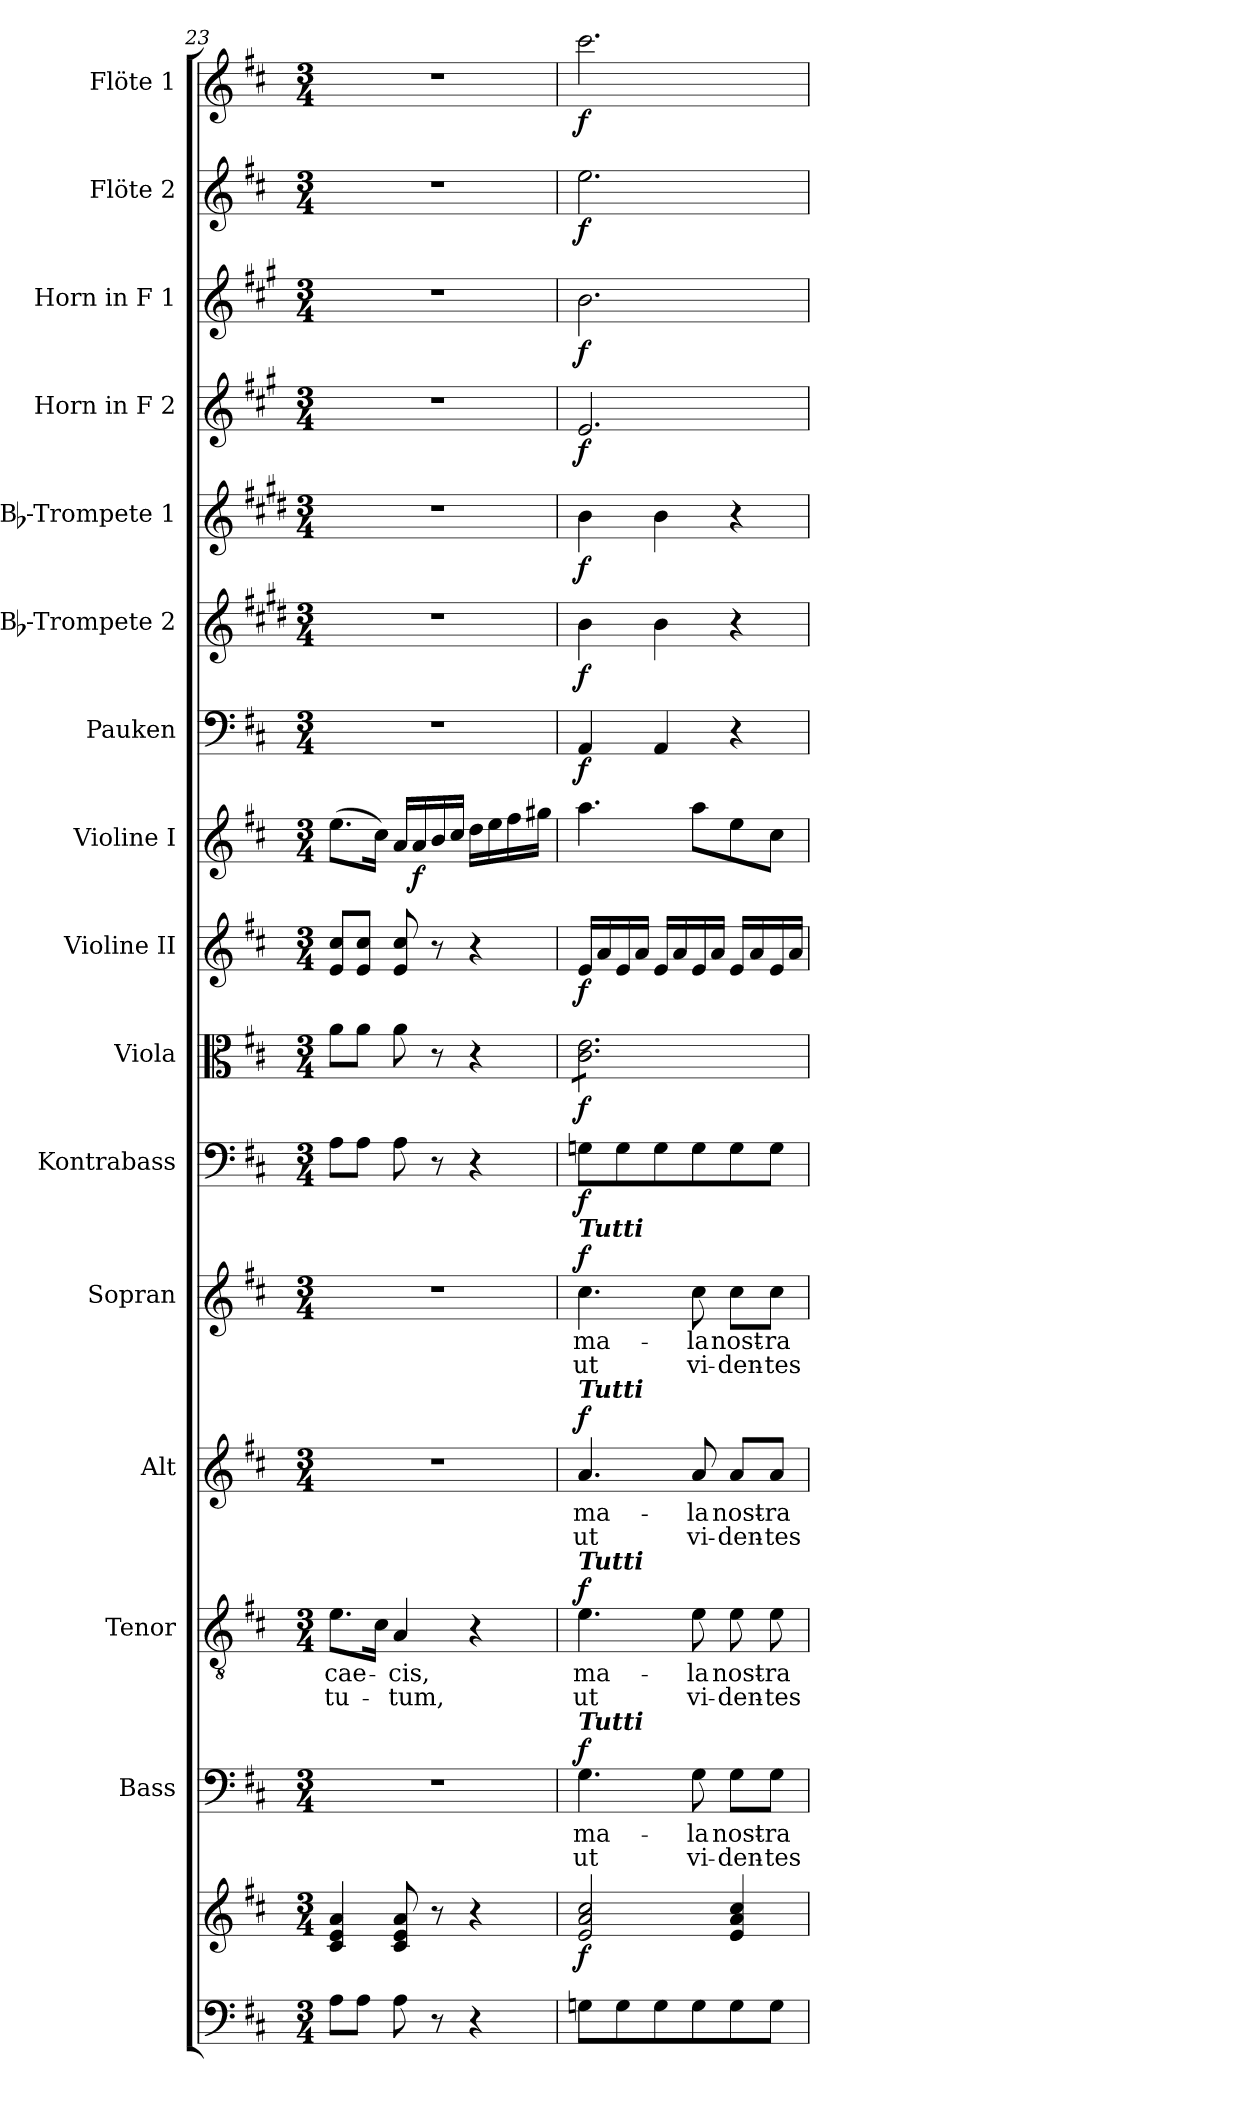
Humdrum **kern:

**kern	**kern	**dynam	**kern	**text	**text	**dynam	**kern	**text	**text	**dynam	**kern	**text	**text	**dynam	**kern	**text	**text	**dynam	**kern	**dynam	**kern	**dynam	**kern	**dynam	**kern	**dynam	**kern	**dynam	**kern	**dynam	**kern	**dynam	**kern	**dynam	**kern	**dynam	**kern	**dynam	**kern	**dynam
*part16	*part16	*part16	*part15	*part15	*part15	*part15	*part14	*part14	*part14	*part14	*part13	*part13	*part13	*part13	*part12	*part12	*part12	*part12	*part11	*part11	*part10	*part10	*part9	*part9	*part8	*part8	*part7	*part7	*part6	*part6	*part5	*part5	*part4	*part4	*part3	*part3	*part2	*part2	*part1	*part1
*staff17	*staff16	*staff16/17	*staff15	*staff15	*staff15	*staff15	*staff14	*staff14	*staff14	*staff14	*staff13	*staff13	*staff13	*staff13	*staff12	*staff12	*staff12	*staff12	*staff11	*staff11	*staff10	*staff10	*staff9	*staff9	*staff8	*staff8	*staff7	*staff7	*staff6	*staff6	*staff5	*staff5	*staff4	*staff4	*staff3	*staff3	*staff2	*staff2	*staff1	*staff1
*	*	*	*I"Bass	*	*	*	*I"Tenor	*	*	*	*I"Alt	*	*	*	*I"Sopran	*	*	*	*I"Kontrabass	*	*I"Viola	*	*I"Violine II	*	*I"Violine I	*	*I"Pauken	*	*I"Bb-Trompete 2	*	*I"Bb-Trompete 1	*	*I"Horn in F 2	*	*I"Horn in F 1	*	*I"Flöte 2	*	*I"Flöte 1	*
*	*	*	*I'B.	*	*	*	*I'T.	*	*	*	*I'A.	*	*	*	*I'S.	*	*	*	*I'Kb.	*	*I'Vla.	*	*I'Vl. II	*	*I'Vl. I	*	*I'Pk.	*	*I'Bb Trp. 2	*	*I'Bb Trp. 1	*	*	*	*	*	*I'Fl. 2	*	*I'Fl. 1	*
*clefF4	*clefG2	*	*clefF4	*	*	*	*clefGv2	*	*	*	*clefG2	*	*	*	*clefG2	*	*	*	*clefF4	*	*clefC3	*	*clefG2	*	*clefG2	*	*clefF4	*	*clefG2	*	*clefG2	*	*clefG2	*	*clefG2	*	*clefG2	*	*clefG2	*
*	*	*	*	*	*	*	*	*	*	*	*	*	*	*	*	*	*	*	*ITrd7c12	*	*	*	*	*	*	*	*	*	*ITrd1c2	*	*ITrd1c2	*	*ITrd4c7	*	*ITrd4c7	*	*	*	*	*
*k[f#c#]	*k[f#c#]	*	*k[f#c#]	*	*	*	*k[f#c#]	*	*	*	*k[f#c#]	*	*	*	*k[f#c#]	*	*	*	*k[f#c#]	*	*k[f#c#]	*	*k[f#c#]	*	*k[f#c#]	*	*k[f#c#]	*	*k[f#c#]	*	*k[f#c#]	*	*k[f#c#]	*	*k[f#c#]	*	*k[f#c#]	*	*k[f#c#]	*
*D:	*D:	*	*D:	*	*	*	*D:	*	*	*	*D:	*	*	*	*D:	*	*	*	*D:	*	*D:	*	*D:	*	*D:	*	*D:	*	*D:	*	*D:	*	*D:	*	*D:	*	*D:	*	*D:	*
*M3/4	*M3/4	*	*M3/4	*	*	*	*M3/4	*	*	*	*M3/4	*	*	*	*M3/4	*	*	*	*M3/4	*	*M3/4	*	*M3/4	*	*M3/4	*	*M3/4	*	*M3/4	*	*M3/4	*	*M3/4	*	*M3/4	*	*M3/4	*	*M3/4	*
=23	=23	=23	=23	=23	=23	=23	=23	=23	=23	=23	=23	=23	=23	=23	=23	=23	=23	=23	=23	=23	=23	=23	=23	=23	=23	=23	=23	=23	=23	=23	=23	=23	=23	=23	=23	=23	=23	=23	=23	=23
!	!	!	!	!	!	!	!	!LO:LY:b	!LO:LY:b	!	!	!	!	!	!	!	!	!	!	!	!	!	!	!	!	!	!	!	!	!	!	!	!	!	!	!	!	!	!	!
8A\L	4c#/ 4e/ 4a/	.	2.r	.	.	.	8.e\L	cae-	tu-	.	2.r	.	.	.	2.r	.	.	.	8AA\L	.	8a\L	.	8e/ 8cc#/L	.	(>8.ee\L	.	2.r	.	2.r	.	2.r	.	2.r	.	2.r	.	2.r	.	2.r	.
8A\J	.	.	.	.	.	.	.	.	.	.	.	.	.	.	.	.	.	.	8AA\J	.	8a\J	.	8e/ 8cc#/J	.	.	.	.	.	.	.	.	.	.	.	.	.	.	.	.	.
.	.	.	.	.	.	.	16c#\Jk	.	.	.	.	.	.	.	.	.	.	.	.	.	.	.	.	.	16cc#\Jk)	.	.	.	.	.	.	.	.	.	.	.	.	.	.	.
!	!	!	!	!	!	!	!	!LO:LY:b	!LO:LY:b	!	!	!	!	!	!	!	!	!	!	!	!	!	!	!	!	!	!	!	!	!	!	!	!	!	!	!	!	!	!	!
8A\	8c#/ 8e/ 8a/	.	.	.	.	.	4A/	-cis,	-tum,	.	.	.	.	.	.	.	.	.	8AA\	.	8a\	.	8e/ 8cc#/	.	16a/LL	.	.	.	.	.	.	.	.	.	.	.	.	.	.	.
!	!	!	!	!	!	!	!	!	!	!	!	!	!	!	!	!	!	!	!	!	!	!	!	!	!	!LO:DY:b	!	!	!	!	!	!	!	!	!	!	!	!	!	!
.	.	.	.	.	.	.	.	.	.	.	.	.	.	.	.	.	.	.	.	.	.	.	.	.	16a/	f	.	.	.	.	.	.	.	.	.	.	.	.	.	.
8r	8r	.	.	.	.	.	.	.	.	.	.	.	.	.	.	.	.	.	8r	.	8r	.	8r	.	16b/	.	.	.	.	.	.	.	.	.	.	.	.	.	.	.
.	.	.	.	.	.	.	.	.	.	.	.	.	.	.	.	.	.	.	.	.	.	.	.	.	16cc#/JJ	.	.	.	.	.	.	.	.	.	.	.	.	.	.	.
4r	4r	.	.	.	.	.	4r	.	.	.	.	.	.	.	.	.	.	.	4r	.	4r	.	4r	.	16dd\LL	.	.	.	.	.	.	.	.	.	.	.	.	.	.	.
.	.	.	.	.	.	.	.	.	.	.	.	.	.	.	.	.	.	.	.	.	.	.	.	.	16ee\	.	.	.	.	.	.	.	.	.	.	.	.	.	.	.
.	.	.	.	.	.	.	.	.	.	.	.	.	.	.	.	.	.	.	.	.	.	.	.	.	16ff#\	.	.	.	.	.	.	.	.	.	.	.	.	.	.	.
.	.	.	.	.	.	.	.	.	.	.	.	.	.	.	.	.	.	.	.	.	.	.	.	.	16gg#X\JJ	.	.	.	.	.	.	.	.	.	.	.	.	.	.	.
=24	=24	=24	=24	=24	=24	=24	=24	=24	=24	=24	=24	=24	=24	=24	=24	=24	=24	=24	=24	=24	=24	=24	=24	=24	=24	=24	=24	=24	=24	=24	=24	=24	=24	=24	=24	=24	=24	=24	=24	=24
!	!	!	!	!	!	!	!	!	!	!	!	!	!	!	!LO:TX:a:Bi:t=Tutti	!	!	!	!	!	!	!	!	!	!	!	!	!	!	!	!	!	!	!	!	!	!	!	!	!
!	!	!	!	!	!	!	!	!	!	!	!LO:TX:a:Bi:t=Tutti	!	!	!	!	!	!	!	!	!	!	!	!	!	!	!	!	!	!	!	!	!	!	!	!	!	!	!	!	!
!	!	!	!	!	!	!	!LO:TX:a:Bi:t=Tutti	!	!	!	!	!	!	!	!	!	!	!	!	!	!	!	!	!	!	!	!	!	!	!	!	!	!	!	!	!	!	!	!	!
!	!	!	!LO:TX:a:Bi:t=Tutti	!	!	!	!	!	!	!	!	!	!	!	!	!	!	!	!	!	!	!	!	!	!	!	!	!	!	!	!	!	!	!	!	!	!	!	!	!
!	!	!LO:DY:b	!	!LO:LY:b	!LO:LY:b	!LO:DY:a	!	!LO:LY:b	!LO:LY:b	!LO:DY:a	!	!LO:LY:b	!LO:LY:b	!LO:DY:a	!	!LO:LY:b	!LO:LY:b	!LO:DY:a	!	!LO:DY:b	!	!LO:DY:b	!	!LO:DY:b	!	!	!	!LO:DY:b	!	!LO:DY:b	!	!LO:DY:b	!	!LO:DY:b	!	!LO:DY:b	!	!LO:DY:b	!	!LO:DY:b
*	*	*	*	*	*	*	*	*	*	*	*	*	*	*	*	*	*	*	*	*	*tremolo	*	*	*	*	*	*	*	*	*	*	*	*	*	*	*	*	*	*	*
8Gn\L	2e/ 2a/ 2cc#/	f	4.G\	ma-	ut	f	4.e\	ma-	ut	f	4.a/	ma-	ut	f	4.cc#\	ma-	ut	f	8GGn\L	f	8c#\ 8e\L	f	16e/LL	f	4.aa\	.	4AA/	f	4a\	f	4a\	f	2.A/	f	2.e\	f	2.ee\	f	2.ccc#\	f
.	.	.	.	.	.	.	.	.	.	.	.	.	.	.	.	.	.	.	.	.	.	.	16a/	.	.	.	.	.	.	.	.	.	.	.	.	.	.	.	.	.
8G\	.	.	.	.	.	.	.	.	.	.	.	.	.	.	.	.	.	.	8GG\	.	8c#\ 8e\	.	16e/	.	.	.	.	.	.	.	.	.	.	.	.	.	.	.	.	.
.	.	.	.	.	.	.	.	.	.	.	.	.	.	.	.	.	.	.	.	.	.	.	16a/JJ	.	.	.	.	.	.	.	.	.	.	.	.	.	.	.	.	.
8G\	.	.	.	.	.	.	.	.	.	.	.	.	.	.	.	.	.	.	8GG\	.	8c#\ 8e\	.	16e/LL	.	.	.	4AA/	.	4a\	.	4a\	.	.	.	.	.	.	.	.	.
.	.	.	.	.	.	.	.	.	.	.	.	.	.	.	.	.	.	.	.	.	.	.	16a/	.	.	.	.	.	.	.	.	.	.	.	.	.	.	.	.	.
!	!	!	!	!LO:LY:b	!LO:LY:b	!	!	!LO:LY:b	!LO:LY:b	!	!	!LO:LY:b	!LO:LY:b	!	!	!LO:LY:b	!LO:LY:b	!	!	!	!	!	!	!	!	!	!	!	!	!	!	!	!	!	!	!	!	!	!	!
8G\	.	.	8G\	-la	vi-	.	8e\	-la	vi-	.	8a/	-la	vi-	.	8cc#\	-la	vi-	.	8GG\	.	8c#\ 8e\	.	16e/	.	8aa\L	.	.	.	.	.	.	.	.	.	.	.	.	.	.	.
.	.	.	.	.	.	.	.	.	.	.	.	.	.	.	.	.	.	.	.	.	.	.	16a/JJ	.	.	.	.	.	.	.	.	.	.	.	.	.	.	.	.	.
!	!	!	!	!LO:LY:b	!LO:LY:b	!	!	!LO:LY:b	!LO:LY:b	!	!	!LO:LY:b	!LO:LY:b	!	!	!LO:LY:b	!LO:LY:b	!	!	!	!	!	!	!	!	!	!	!	!	!	!	!	!	!	!	!	!	!	!	!
8G\	4e/ 4a/ 4cc#/	.	8G\L	nost-	-den-	.	8e\	nost-	-den-	.	8a/L	nost-	-den-	.	8cc#\L	nost-	-den-	.	8GG\	.	8c#\ 8e\	.	16e/LL	.	8ee\	.	4r	.	4r	.	4r	.	.	.	.	.	.	.	.	.
.	.	.	.	.	.	.	.	.	.	.	.	.	.	.	.	.	.	.	.	.	.	.	16a/	.	.	.	.	.	.	.	.	.	.	.	.	.	.	.	.	.
!	!	!	!	!LO:LY:b	!LO:LY:b	!	!	!LO:LY:b	!LO:LY:b	!	!	!LO:LY:b	!LO:LY:b	!	!	!LO:LY:b	!LO:LY:b	!	!	!	!	!	!	!	!	!	!	!	!	!	!	!	!	!	!	!	!	!	!	!
8G\J	.	.	8G\J	-ra	-tes	.	8e\	-ra	-tes	.	8a/J	-ra	-tes	.	8cc#\J	-ra	-tes	.	8GG\J	.	8c#\ 8e\J	.	16e/	.	8cc#\J	.	.	.	.	.	.	.	.	.	.	.	.	.	.	.
*	*	*	*	*	*	*	*	*	*	*	*	*	*	*	*	*	*	*	*	*	*Xtremolo	*	*	*	*	*	*	*	*	*	*	*	*	*	*	*	*	*	*	*
.	.	.	.	.	.	.	.	.	.	.	.	.	.	.	.	.	.	.	.	.	.	.	16a/JJ	.	.	.	.	.	.	.	.	.	.	.	.	.	.	.	.	.
=	=	=	=	=	=	=	=	=	=	=	=	=	=	=	=	=	=	=	=	=	=	=	=	=	=	=	=	=	=	=	=	=	=	=	=	=	=	=	=	=
*-	*-	*-	*-	*-	*-	*-	*-	*-	*-	*-	*-	*-	*-	*-	*-	*-	*-	*-	*-	*-	*-	*-	*-	*-	*-	*-	*-	*-	*-	*-	*-	*-	*-	*-	*-	*-	*-	*-	*-	*-
